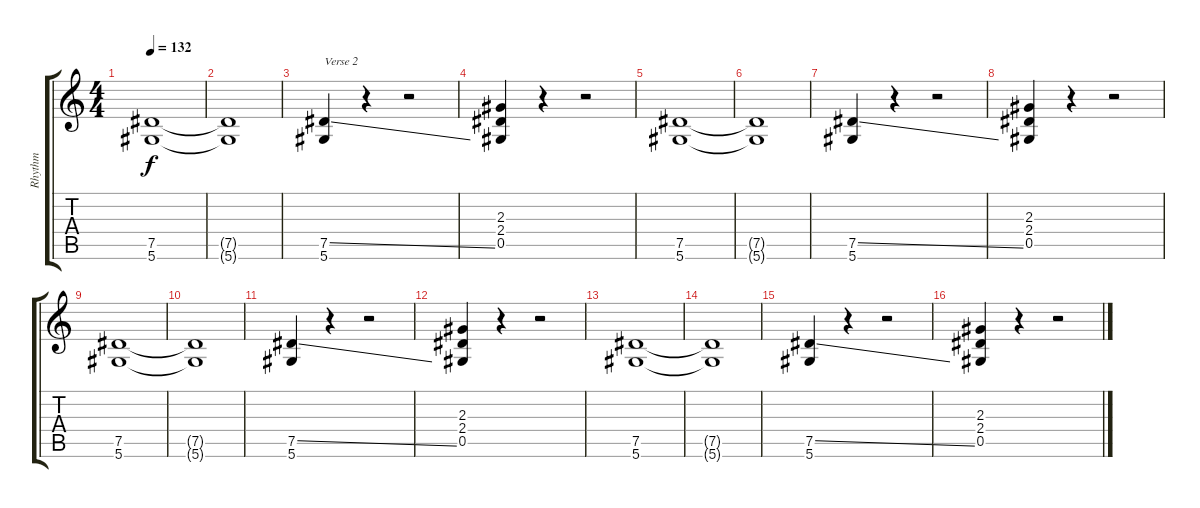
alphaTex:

\track ("Rhythm" "Rhythm") {instrument distortionguitar}
\staff {score tabs}
\tuning (Eb4 Bb3 Gb3 Db3 Ab2 Eb2) {hide}
\ts (4 4)
\tempo 132
\clef g2
\ks c
(7.5 5.6).1{dy f} |
(7.5{t} 5.6{t}).1 |
(7.5{ss} 5.6).4{txt "Verse 2"} r.4 r.2 |
(2.3 2.4 0.5).4 r.4 r.2 |
(7.5 5.6).1 |
(7.5{t} 5.6{t}).1 |
(7.5{ss} 5.6).4 r.4 r.2 |
(2.3 2.4 0.5).4 r.4 r.2 |
(7.5 5.6).1 |
(7.5{t} 5.6{t}).1 |
(7.5{ss} 5.6).4 r.4 r.2 |
(2.3 2.4 0.5).4 r.4 r.2 |
(7.5 5.6).1 |
(7.5{t} 5.6{t}).1 |
(7.5{ss} 5.6).4 r.4 r.2 |
(2.3 2.4 0.5).4 r.4 r.2
